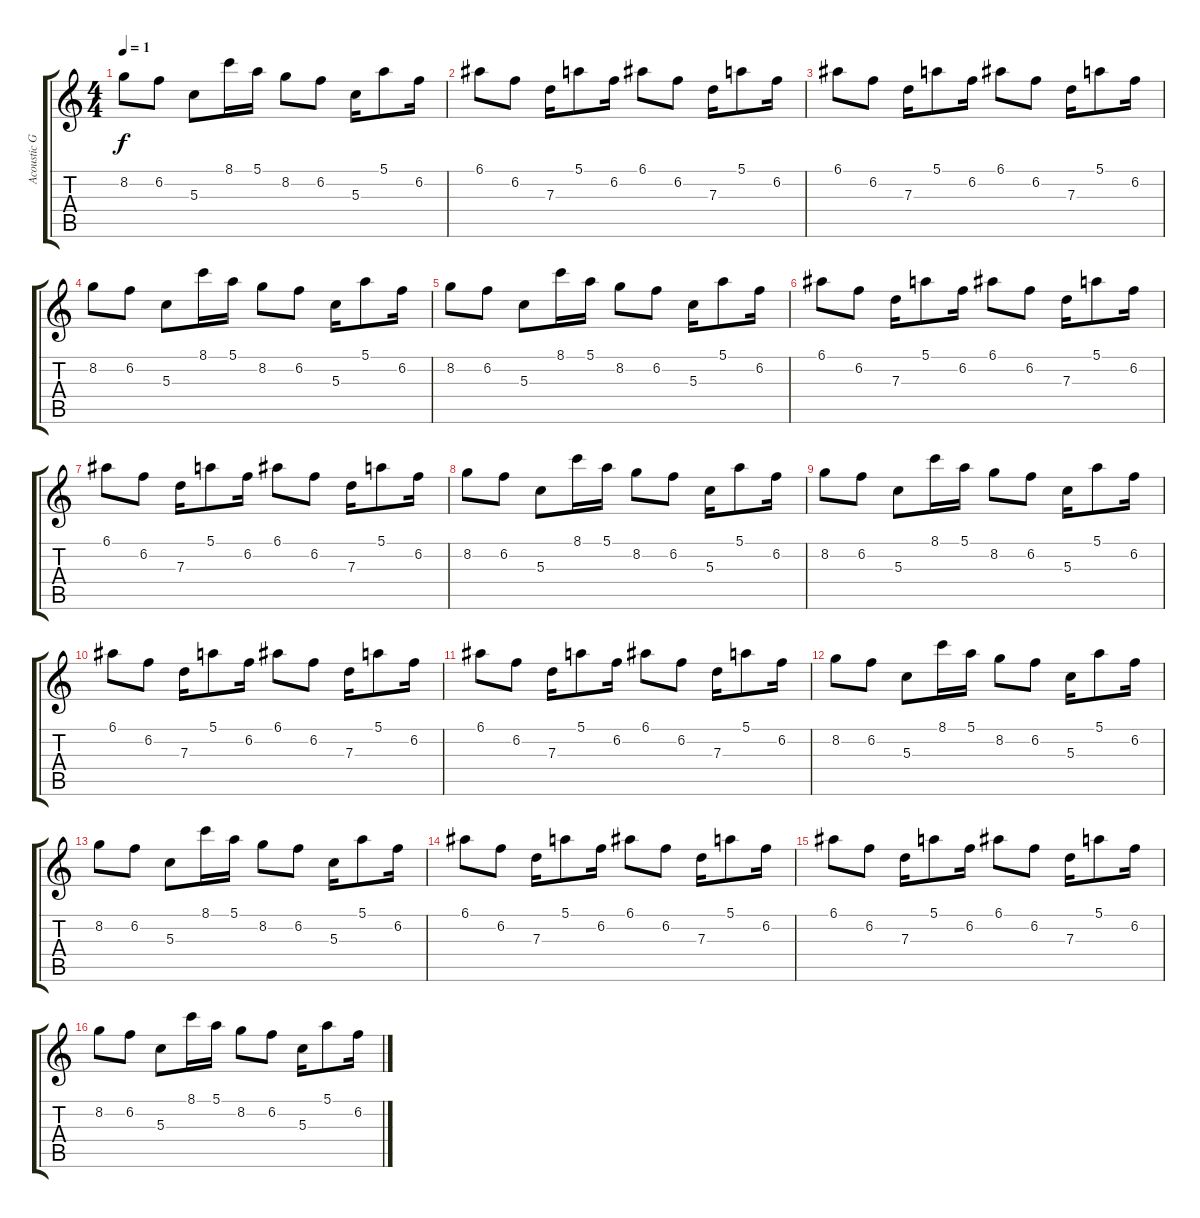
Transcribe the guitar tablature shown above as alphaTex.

\track ("Acoustic Guitar" "Acoustic G") {instrument acousticguitarsteel}
\staff {score tabs}
\tuning (E4 B3 G3 D3 A2 E2) {hide}
\ts (4 4)
\tempo 1
\clef g2
\ks c
8.2.8{dy f} 6.2.8 5.3.8 8.1.16 5.1.16 8.2.8 6.2.8 5.3.16 5.1.8 6.2.16 |
6.1.8 6.2.8 7.3.16 5.1.8 6.2.16 6.1.8 6.2.8 7.3.16 5.1.8 6.2.16 |
6.1.8 6.2.8 7.3.16 5.1.8 6.2.16 6.1.8 6.2.8 7.3.16 5.1.8 6.2.16 |
8.2.8 6.2.8 5.3.8 8.1.16 5.1.16 8.2.8 6.2.8 5.3.16 5.1.8 6.2.16 |
8.2.8 6.2.8 5.3.8 8.1.16 5.1.16 8.2.8 6.2.8 5.3.16 5.1.8 6.2.16 |
6.1.8 6.2.8 7.3.16 5.1.8 6.2.16 6.1.8 6.2.8 7.3.16 5.1.8 6.2.16 |
6.1.8 6.2.8 7.3.16 5.1.8 6.2.16 6.1.8 6.2.8 7.3.16 5.1.8 6.2.16 |
8.2.8 6.2.8 5.3.8 8.1.16 5.1.16 8.2.8 6.2.8 5.3.16 5.1.8 6.2.16 |
8.2.8 6.2.8 5.3.8 8.1.16 5.1.16 8.2.8 6.2.8 5.3.16 5.1.8 6.2.16 |
6.1.8 6.2.8 7.3.16 5.1.8 6.2.16 6.1.8 6.2.8 7.3.16 5.1.8 6.2.16 |
6.1.8 6.2.8 7.3.16 5.1.8 6.2.16 6.1.8 6.2.8 7.3.16 5.1.8 6.2.16 |
8.2.8 6.2.8 5.3.8 8.1.16 5.1.16 8.2.8 6.2.8 5.3.16 5.1.8 6.2.16 |
8.2.8 6.2.8 5.3.8 8.1.16 5.1.16 8.2.8 6.2.8 5.3.16 5.1.8 6.2.16 |
6.1.8 6.2.8 7.3.16 5.1.8 6.2.16 6.1.8 6.2.8 7.3.16 5.1.8 6.2.16 |
6.1.8 6.2.8 7.3.16 5.1.8 6.2.16 6.1.8 6.2.8 7.3.16 5.1.8 6.2.16 |
8.2.8 6.2.8 5.3.8 8.1.16 5.1.16 8.2.8 6.2.8 5.3.16 5.1.8 6.2.16
